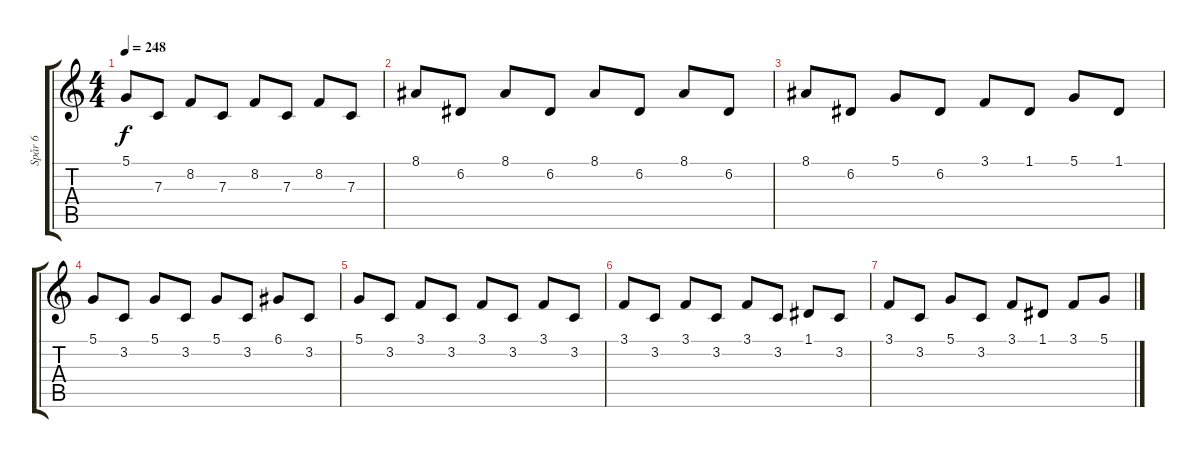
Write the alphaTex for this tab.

\track ("Spår 6" "Spår 6") {instrument lead2sawtooth}
\staff {score tabs}
\tuning (D4 A3 F3 C3 G2 C2) {hide}
\ts (4 4)
\tempo 248
\clef g2
\ks c
5.1.8{dy f} 7.3.8 8.2.8 7.3.8 8.2.8 7.3.8 8.2.8 7.3.8 |
8.1.8 6.2.8 8.1.8 6.2.8 8.1.8 6.2.8 8.1.8 6.2.8 |
8.1.8 6.2.8 5.1.8 6.2.8 3.1.8 1.1.8 5.1.8 1.1.8 |
5.1.8 3.2.8 5.1.8 3.2.8 5.1.8 3.2.8 6.1.8 3.2.8 |
5.1.8 3.2.8 3.1.8 3.2.8 3.1.8 3.2.8 3.1.8 3.2.8 |
3.1.8 3.2.8 3.1.8 3.2.8 3.1.8 3.2.8 1.1.8 3.2.8 |
3.1.8 3.2.8 5.1.8 3.2.8 3.1.8 1.1.8 3.1.8 5.1.8
